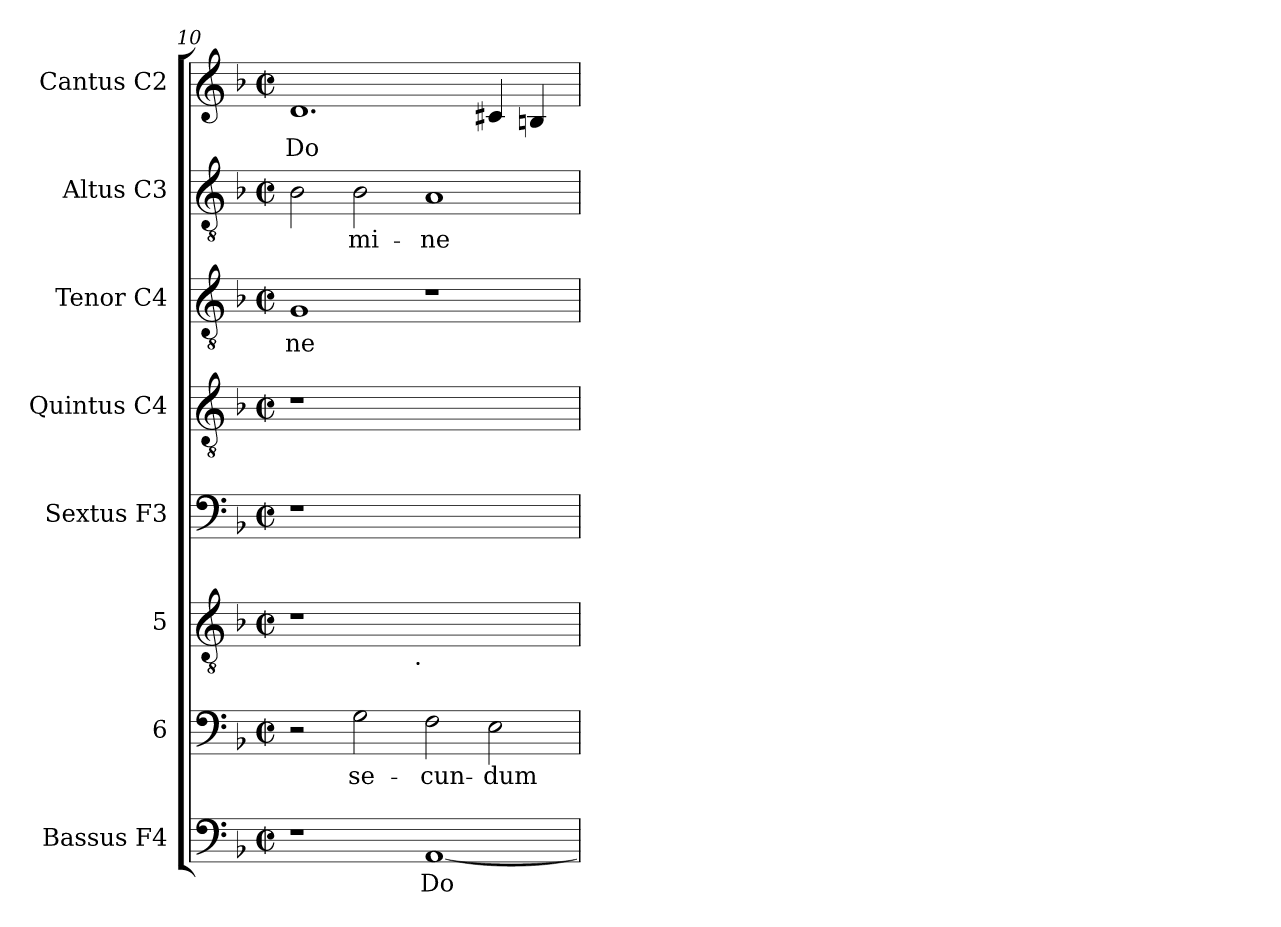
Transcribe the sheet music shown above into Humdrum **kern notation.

**kern	**text	**kern	**text	**kern	**kern	**kern	**kern	**text	**kern	**text	**kern	**text
*part8	*part8	*part7	*part7	*part6	*part5	*part4	*part3	*part3	*part2	*part2	*part1	*part1
*staff8	*staff8	*staff7	*staff7	*staff6	*staff5	*staff4	*staff3	*staff3	*staff2	*staff2	*staff1	*staff1
*I"Bassus  F4	*	*I"6	*	*I"5	*I"Sextus  F3	*I"Quintus  C4	*I"Tenor  C4	*	*I"Altus  C3	*	*I"Cantus  C2	*
*I'B	*	*	*	*	*	*	*I'T	*	*I'A	*	*I'C	*
*clefF4	*	*clefF4	*	*clefGv2	*clefF4	*clefGv2	*clefGv2	*	*clefGv2	*	*clefG2	*
*k[b-]	*	*k[b-]	*	*k[b-]	*k[b-]	*k[b-]	*k[b-]	*	*k[b-]	*	*k[b-]	*
*F:	*	*F:	*	*F:	*F:	*F:	*F:	*	*F:	*	*F:	*
*M2/2	*	*M2/2	*	*M2/2	*M2/2	*M2/2	*M2/2	*	*M2/2	*	*M2/2	*
*met(c|)	*	*met(c|)	*	*met(c|)	*met(c|)	*met(c|)	*met(c|)	*	*met(c|)	*	*met(c|)	*
=10	=10	=10	=10	=10	=10	=10	=10	=10	=10	=10	=10	=10
!	!	!	!	!	!	!	!	!LO:LY:b:cj	!	!LO:LY:b:cj	!	!LO:LY:b:cj
*	*	*	*	*^	*	*	*	*	*	*	*	*
1r	.	2r	.	1r	2ryy	1r	1r	1G	-ne	2B-\	--	1.d	Do-
!	!	!	!LO:LY:b:cj	!	!	!	!	!	!	!	!LO:LY:b:cj	!	!
.	.	2G\	se-	.	4...ryy	.	.	.	.	2B-\	-mi-	.	.
!	!	!	!	!	!LO:TX:b:t=.	!	!	!	!	!	!	!	!
.	.	.	.	.	1ryy	.	.	.	.	.	.	.	.
!	!LO:LY:b:cj	!	!LO:LY:b:cj	!	!	!	!	!	!	!	!LO:LY:b:cj	!	!
[<1AA	Do-	2F\	-cun-	1ryy	.	1ryy	1ryy	1r	.	1A	-ne	.	.
!	!	!	!LO:LY:b:cj	!	!	!	!	!	!	!	!	!	!LO:LY:b:cj
.	.	2E\	-dum	.	.	.	.	.	.	.	.	4c#X/	--
!	!	!	!	!	!	!	!	!	!	!	!	!	!LO:LY:b:cj
.	.	.	.	.	.	.	.	.	.	.	.	4Bn/	--
.	.	.	.	.	32ryy	.	.	.	.	.	.	.	.
*	*	*	*	*v	*v	*	*	*	*	*	*	*	*
=	=	=	=	=	=	=	=	=	=	=	=	=
*-	*-	*-	*-	*-	*-	*-	*-	*-	*-	*-	*-	*-
